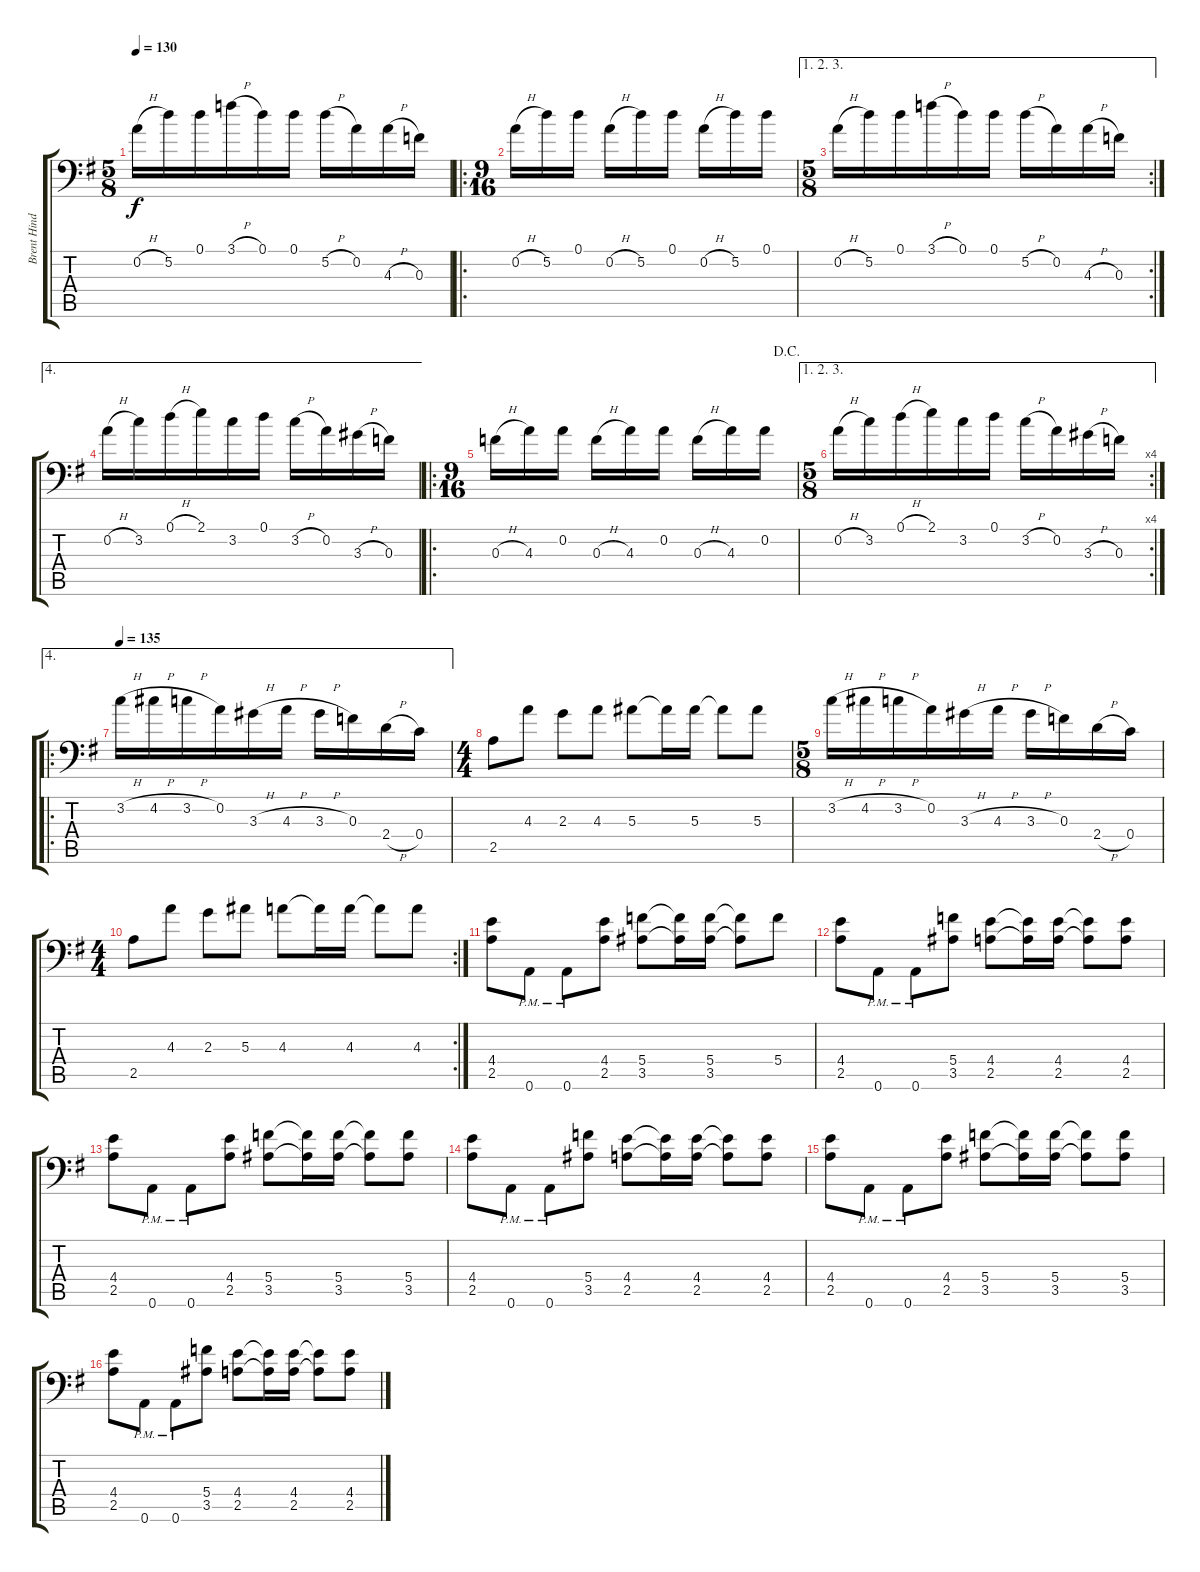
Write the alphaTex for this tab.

\track ("Brent Hinds " "Brent Hind") {instrument overdrivenguitar}
\staff {score tabs}
\tuning (D4 A3 F3 C3 G2 A1) {hide}
\ts (5 8)
\tempo 130
\clef f4
\ks g
0.2{h}.16{dy f instrument overdrivenguitar} 5.2.16 0.1.16 3.1{h}.16 0.1.16 0.1.16 5.2{h}.16 0.2.16 4.3{h}.16 0.3.16 |
\ro
\ts (9 16)
0.2{h}.16 5.2.16 0.1.16 0.2{h}.16 5.2.16 0.1.16 0.2{h}.16 5.2.16 0.1.16 |
\ae (1 2 3)
\rc 2
\ts (5 8)
0.2{h}.16 5.2.16 0.1.16 3.1{h}.16 0.1.16 0.1.16 5.2{h}.16 0.2.16 4.3{h}.16 0.3.16 |
\ae 4
0.2{h}.16 3.2.16 0.1{h}.16 2.1.16 3.2.16 0.1.16 3.2{h}.16 0.2.16 3.3{h}.16 0.3.16 |
\ro
\ts (9 16)
\jump dacapo
0.3{h}.16 4.3.16 0.2.16 0.3{h}.16 4.3.16 0.2.16 0.3{h}.16 4.3.16 0.2.16 |
\ae (1 2 3)
\rc 4
\ts (5 8)
0.2{h}.16 3.2.16 0.1{h}.16 2.1.16 3.2.16 0.1.16 3.2{h}.16 0.2.16 3.3{h}.16 0.3.16 |
\ae 4
\ro
\tempo 135
3.2{h}.16 4.2{h}.16 3.2{h}.16 0.2.16 3.3{h}.16 4.3{h}.16 3.3{h}.16 0.3.16 2.4{h}.16 0.4.16 |
\ts (4 4)
2.5.8 4.3.8 2.3.8 4.3.8 5.3.8 5.3{t}.16 5.3.16 5.3{t}.8 5.3.8 |
\ts (5 8)
3.2{h}.16 4.2{h}.16 3.2{h}.16 0.2.16 3.3{h}.16 4.3{h}.16 3.3{h}.16 0.3.16 2.4{h}.16 0.4.16 |
\rc 2
\ts (4 4)
2.5.8 4.3.8 2.3.8 5.3.8 4.3.8 4.3{t}.16 4.3.16 4.3{t}.8 4.3.8 |
(4.4 2.5).8 0.6{pm}.8 0.6{pm}.8 (4.4 2.5).8 (5.4 3.5).8 (5.4{t} 3.5{t}).16 (5.4 3.5).16 (5.4{t} 3.5{t}).8 5.4.8 |
(4.4 2.5).8 0.6{pm}.8 0.6{pm}.8 (5.4 3.5).8 (4.4 2.5).8 (4.4{t} 2.5{t}).16 (4.4 2.5).16 (4.4{t} 2.5{t}).8 (4.4 2.5).8 |
(4.4 2.5).8 0.6{pm}.8 0.6{pm}.8 (4.4 2.5).8 (5.4 3.5).8 (5.4{t} 3.5{t}).16 (5.4 3.5).16 (5.4{t} 3.5{t}).8 (5.4 3.5).8 |
(4.4 2.5).8 0.6{pm}.8 0.6{pm}.8 (5.4 3.5).8 (4.4 2.5).8 (4.4{t} 2.5{t}).16 (4.4 2.5).16 (4.4{t} 2.5{t}).8 (4.4 2.5).8 |
(4.4 2.5).8 0.6{pm}.8 0.6{pm}.8 (4.4 2.5).8 (5.4 3.5).8 (5.4{t} 3.5{t}).16 (5.4 3.5).16 (5.4{t} 3.5{t}).8 (5.4 3.5).8 |
(4.4 2.5).8 0.6{pm}.8 0.6{pm}.8 (5.4 3.5).8 (4.4 2.5).8 (4.4{t} 2.5{t}).16 (4.4 2.5).16 (4.4{t} 2.5{t}).8 (4.4 2.5).8
